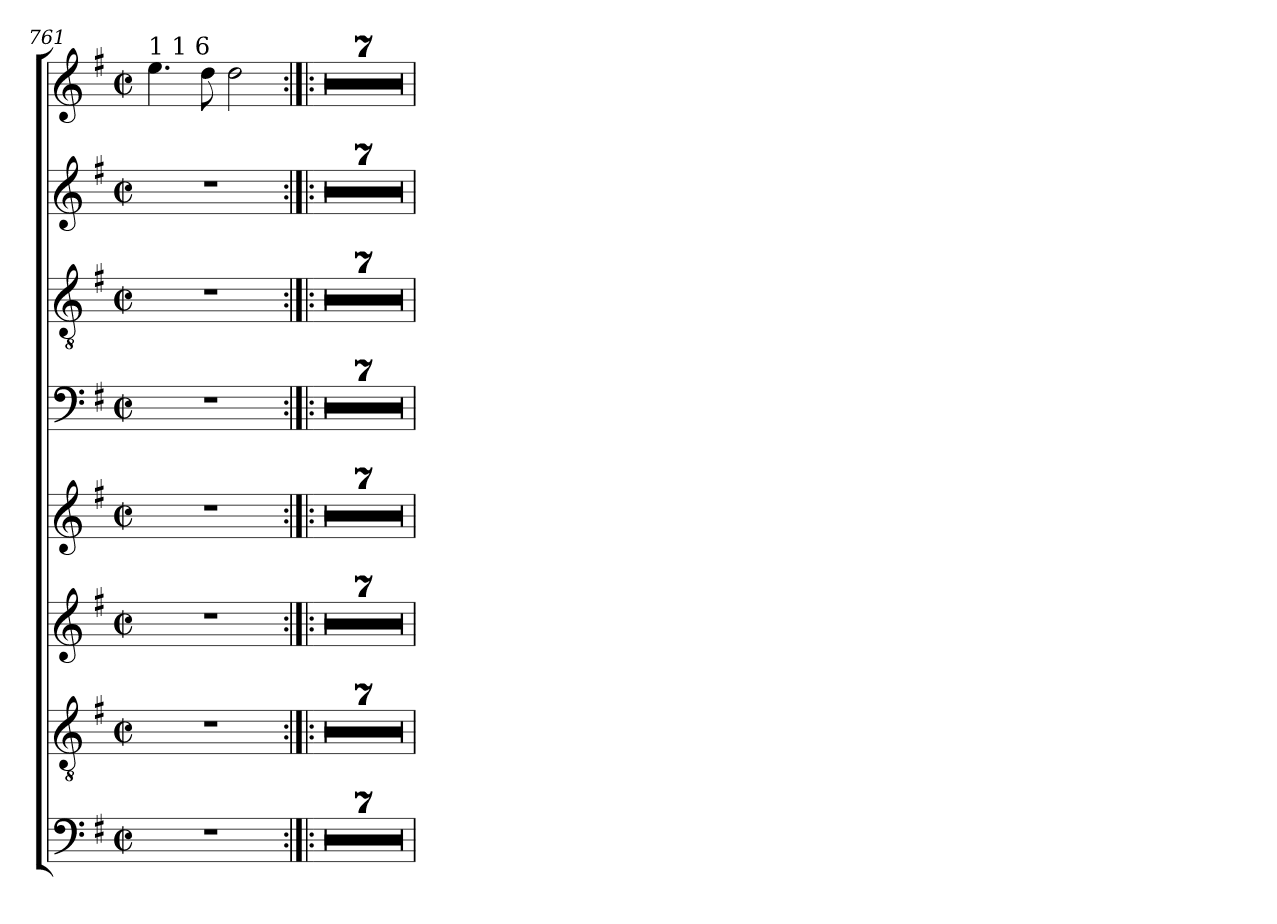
**kern	**kern	**kern	**kern	**kern	**kern	**kern	**kern
*part8	*part7	*part6	*part5	*part4	*part3	*part2	*part1
*staff8	*staff7	*staff6	*staff5	*staff4	*staff3	*staff2	*staff1
!!LO:LB:g=z
*clefF4	*clefGv2	*clefG2	*clefG2	*clefF4	*clefGv2	*clefG2	*clefG2
*k[f#]	*k[f#]	*k[f#]	*k[f#]	*k[f#]	*k[f#]	*k[f#]	*k[f#]
*G:	*G:	*G:	*G:	*G:	*G:	*G:	*G:
*M2/2	*M2/2	*M2/2	*M2/2	*M2/2	*M2/2	*M2/2	*M2/2
*met(c|)	*met(c|)	*met(c|)	*met(c|)	*met(c|)	*met(c|)	*met(c|)	*met(c|)
=761	=761	=761	=761	=761	=761	=761	=761
!	!	!	!	!	!	!	!LO:TX:a:t=1 1 6
1r	1r	1r	1r	1r	1r	1r	4.ee\
.	.	.	.	.	.	.	8dd\
.	.	.	.	.	.	.	2dd\
=762:|!|:	=762:|!|:	=762:|!|:	=762:|!|:	=762:|!|:	=762:|!|:	=762:|!|:	=762:|!|:
1r	1r	1r	1r	1r	1r	1r	1r
=763	=763	=763	=763	=763	=763	=763	=763
1r	1r	1r	1r	1r	1r	1r	1r
=764	=764	=764	=764	=764	=764	=764	=764
1r	1r	1r	1r	1r	1r	1r	1r
=765	=765	=765	=765	=765	=765	=765	=765
1r	1r	1r	1r	1r	1r	1r	1r
=766	=766	=766	=766	=766	=766	=766	=766
1r	1r	1r	1r	1r	1r	1r	1r
=767	=767	=767	=767	=767	=767	=767	=767
1r	1r	1r	1r	1r	1r	1r	1r
=768	=768	=768	=768	=768	=768	=768	=768
1r	1r	1r	1r	1r	1r	1r	1r
=	=	=	=	=	=	=	=
*-	*-	*-	*-	*-	*-	*-	*-
